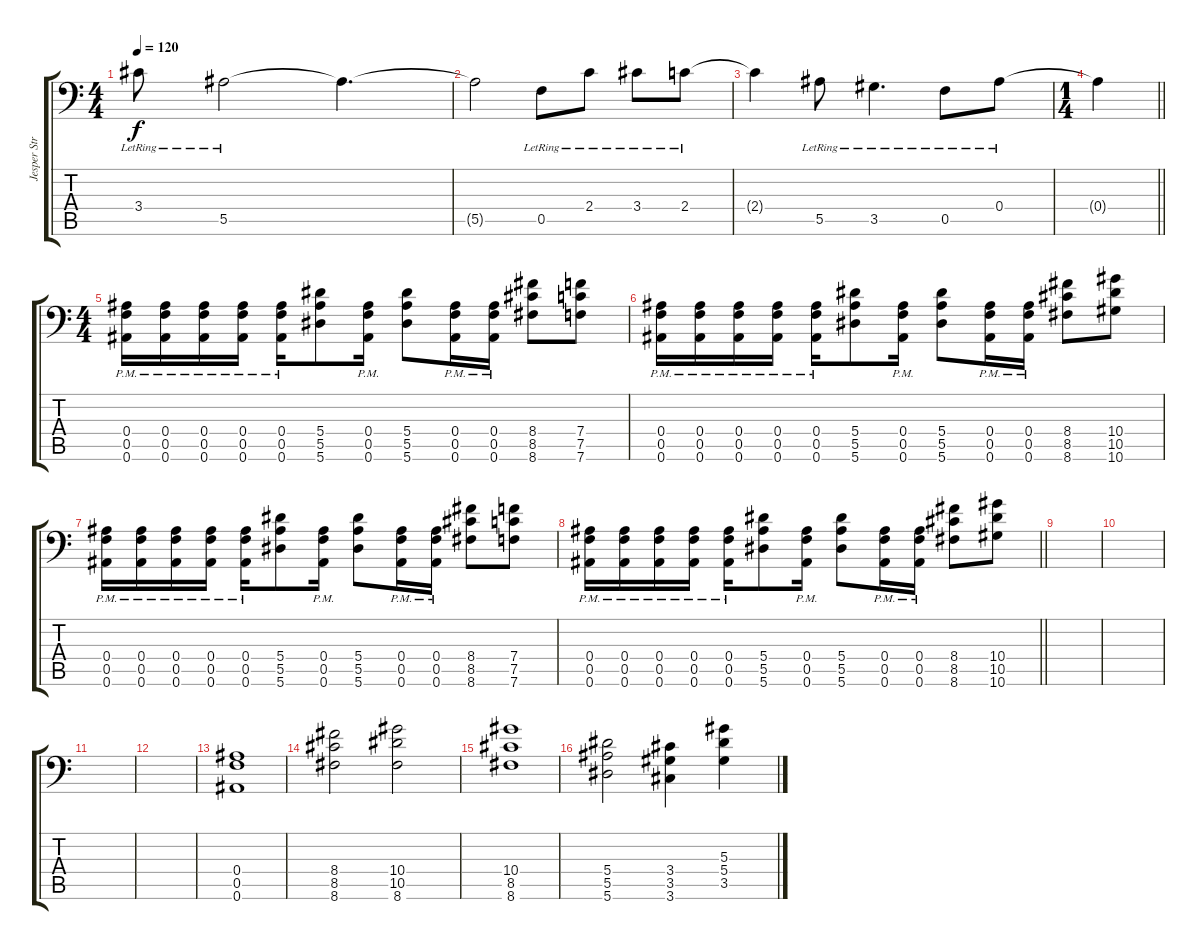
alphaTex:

\track ("Jesper Strömblad" "Jesper Str") {instrument distortionguitar}
\staff {score tabs}
\tuning (C4 G3 Eb3 Bb2 F2 Bb1) {hide}
\ts (4 4)
\tempo 120
\clef f4
\ks c
3.4{lr}.8{dy f} 5.5{lr}.2 5.5{t}.4{d} |
5.5{t}.2 0.5{lr}.8 2.4{lr}.8 3.4{lr}.8 2.4{lr}.8 |
2.4{t}.4 5.5{lr}.8 3.5{lr}.4{d} 0.5{lr}.8 0.4{lr}.8 |
\ts (1 4)
\barLineRight lightlight
0.4{t}.4 |
\ts (4 4)
(0.4{pm} 0.5{pm} 0.6{pm}).16{instrument distortionguitar} (0.4{pm} 0.5{pm} 0.6{pm}).16 (0.4{pm} 0.5{pm} 0.6{pm}).16 (0.4{pm} 0.5{pm} 0.6{pm}).16 (0.4{pm} 0.5{pm} 0.6{pm}).16 (5.4 5.5 5.6).8 (0.4{pm} 0.5{pm} 0.6{pm}).16 (5.4 5.5 5.6).8 (0.4{pm} 0.5{pm} 0.6{pm}).16 (0.4{pm} 0.5{pm} 0.6{pm}).16 (8.4 8.5 8.6).8 (7.4 7.5 7.6).8 |
(0.4{pm} 0.5{pm} 0.6{pm}).16 (0.4{pm} 0.5{pm} 0.6{pm}).16 (0.4{pm} 0.5{pm} 0.6{pm}).16 (0.4{pm} 0.5{pm} 0.6{pm}).16 (0.4{pm} 0.5{pm} 0.6{pm}).16 (5.4 5.5 5.6).8 (0.4{pm} 0.5{pm} 0.6{pm}).16 (5.4 5.5 5.6).8 (0.4{pm} 0.5{pm} 0.6{pm}).16 (0.4{pm} 0.5{pm} 0.6{pm}).16 (8.4 8.5 8.6).8 (10.4 10.5 10.6).8 |
(0.4{pm} 0.5{pm} 0.6{pm}).16 (0.4{pm} 0.5{pm} 0.6{pm}).16 (0.4{pm} 0.5{pm} 0.6{pm}).16 (0.4{pm} 0.5{pm} 0.6{pm}).16 (0.4{pm} 0.5{pm} 0.6{pm}).16 (5.4 5.5 5.6).8 (0.4{pm} 0.5{pm} 0.6{pm}).16 (5.4 5.5 5.6).8 (0.4{pm} 0.5{pm} 0.6{pm}).16 (0.4{pm} 0.5{pm} 0.6{pm}).16 (8.4 8.5 8.6).8 (7.4 7.5 7.6).8 |
\barLineRight lightlight
(0.4{pm} 0.5{pm} 0.6{pm}).16 (0.4{pm} 0.5{pm} 0.6{pm}).16 (0.4{pm} 0.5{pm} 0.6{pm}).16 (0.4{pm} 0.5{pm} 0.6{pm}).16 (0.4{pm} 0.5{pm} 0.6{pm}).16 (5.4 5.5 5.6).8 (0.4{pm} 0.5{pm} 0.6{pm}).16 (5.4 5.5 5.6).8 (0.4{pm} 0.5{pm} 0.6{pm}).16 (0.4{pm} 0.5{pm} 0.6{pm}).16 (8.4 8.5 8.6).8 (10.4 10.5 10.6).8 |
|
|
|
|
(0.4 0.5 0.6).1{balance 8} |
(8.4 8.5 8.6).2 (10.4 10.5 8.6).2 |
(10.4 8.5 8.6).1 |
(5.4 5.5 5.6).2 (3.4 3.5 3.6).4 (5.3 5.4 3.5).4
